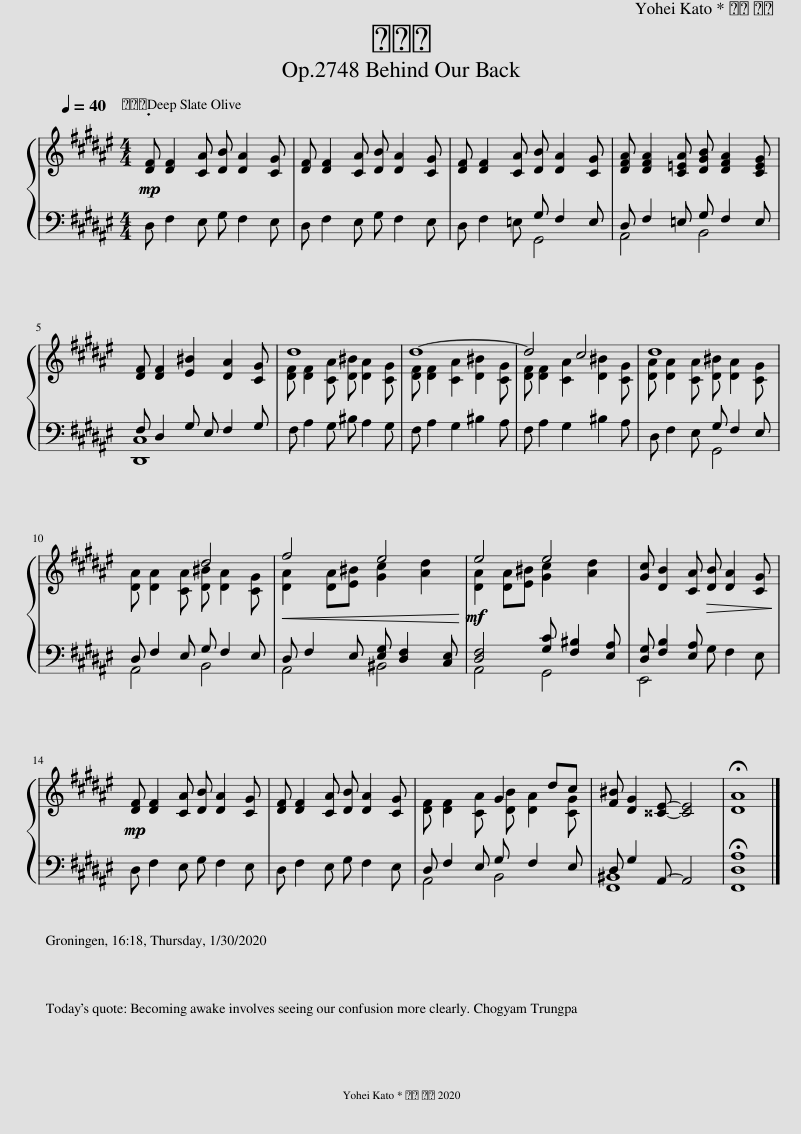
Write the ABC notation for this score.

X:1
%%score { ( 1 4 ) | ( 2 3 ) }
L:1/8
Q:1/4=40
M:4/4
I:linebreak $
K:F#
V:1 treble
V:4 treble
V:2 bass
V:3 bass
V:1
!mp! [DF] [DF]2 [CA] [DB] [DA]2 [CG] | [DF] [DF]2 [CA] [DB] [DA]2 [CG] | [DF] [DF]2 [CA] [DB] [DA]2 [CG] | [DFA] [DFA]2 [C=EA] [DGB] [DFA]2 [CEG] |$ [DF] [DF]2 [E^B]2 [DA]2 [CG] | %5
 [DF] [DF]2 [CA] [D^B] [DA]2 [CG] | [DF] [DF]2 [CA]2 [D^B]2 [CG] | [DF] [DF]2 [CA]2 [D^B]2 [CG] | [DA] [DA]2 [CA] [D^B] [DA]2 [CG] |$ [DA] [DA]2 [CA] [D^B] [DA]2 [CG] | %10
!<(! [DA]2 [DA][E^B] [Gc]2 [Ad]2!<)! |!mf! [DA]2 [DA][E^B] [Gc]2 [Ad]2 | [Gc] [DB]2 [CA]!>(! [DB] [DA]2 [CG]!>)! |$!mp! [DF] [DF]2 [CA] [DB] [DA]2 [CG] | [DF] [DF]2 [CA] [DB] [DA]2 [CG] | %15
 [DF] [DF]2 [CA] [DB] [DA]2 [CG] | [F^B] [DG]2 [^^CE]- [CE]4 | !fermata![DA]8 |] %18
V:2
 D, F,2 E, G, F,2 E, | D, F,2 E, G, F,2 E, | D, F,2 =E, G, F,2 E, | D, F,2 =E, G, F,2 E, |$ F, D,2 G, E, F,2 G, | %5
 F, A,2 G, ^B, A,2 G, | F, A,2 G,2 ^B,2 A, | F, A,2 G,2 ^B,2 A, | D, F,2 E, G, F,2 E, |$ D, F,2 E, G, F,2 E, | %10
 D, F,2 E, [E,G,] [D,F,]2 [C,E,] | [D,F,]4 [G,C] [F,^B,]2 [E,A,] | [D,G,] [F,B,]2 [E,A,] G, F,2 E, |$ D, F,2 E, G, F,2 E, | D, F,2 E, G, F,2 E, | %15
 D, F,2 E, G, F,2 E, | D, G,2 A,,- A,,4 | !fermata![F,,D,A,]8 |] %18
V:3
 x8 | x8 | x4 G,,4 | A,,4 B,,4 |$ [D,,C,]8 | %5
 x8 | x8 | x8 | x4 G,,4 |$ A,,4 B,,4 | %10
 A,,4 ^B,,4 | A,,4 G,,4 | E,,4 x4 |$ x8 | x8 | %15
 A,,4 B,,4 | [F,,^B,,]8 | x8 |] %18
V:4
 x8 | x8 | x8 | x8 |$ x8 | %5
 d8 | d8- | d4 c4 | d8 |$ x4 d4 | %10
 f4 e4 | e4 e4 | x8 |$ x8 | x8 | %15
 x4 G2 dc | x8 | x8 |] %18
